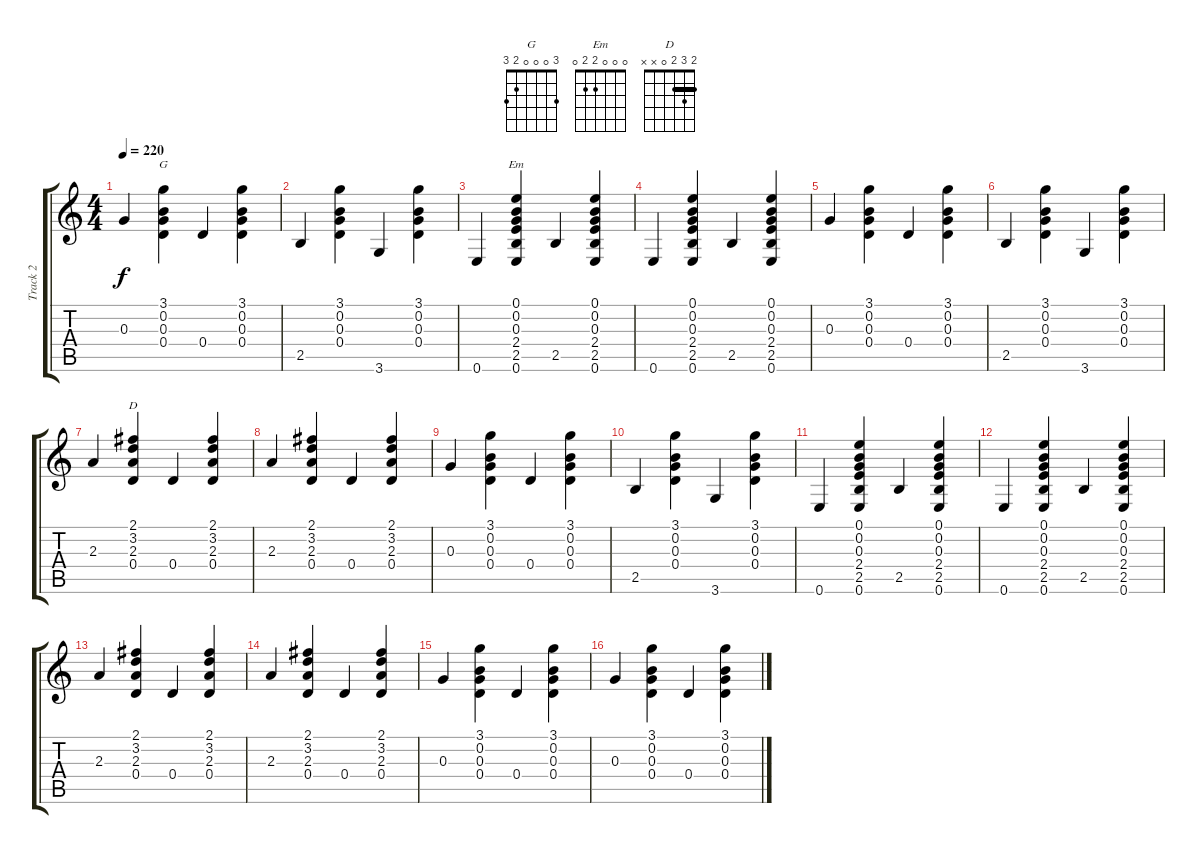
\track ("Track 2" "Track 2") {instrument acousticguitarsteel}
\staff {score tabs}
\tuning (E4 B3 G3 D3 A2 E2) {hide}
\chord ("G" 3 0 0 0 2 3)
\chord ("Em" 0 0 0 2 2 0)
\chord ("D" 2 3 2 0 x x) {barre 2}
\ts (4 4)
\tempo 220
\clef g2
\ks c
0.3.4{dy f} (3.1 0.2 0.3 0.4).4{ch "G"} 0.4.4 (3.1 0.2 0.3 0.4).4 |
2.5.4 (3.1 0.2 0.3 0.4).4 3.6.4 (3.1 0.2 0.3 0.4).4 |
0.6.4 (0.1 0.2 0.3 2.4 2.5 0.6).4{ch "Em"} 2.5.4 (0.1 0.2 0.3 2.4 2.5 0.6).4 |
0.6.4 (0.1 0.2 0.3 2.4 2.5 0.6).4 2.5.4 (0.1 0.2 0.3 2.4 2.5 0.6).4 |
0.3.4 (3.1 0.2 0.3 0.4).4 0.4.4 (3.1 0.2 0.3 0.4).4 |
2.5.4 (3.1 0.2 0.3 0.4).4 3.6.4 (3.1 0.2 0.3 0.4).4 |
2.3.4 (2.1 3.2 2.3 0.4).4{ch "D"} 0.4.4 (2.1 3.2 2.3 0.4).4 |
2.3.4 (2.1 3.2 2.3 0.4).4 0.4.4 (2.1 3.2 2.3 0.4).4 |
0.3.4 (3.1 0.2 0.3 0.4).4 0.4.4 (3.1 0.2 0.3 0.4).4 |
2.5.4 (3.1 0.2 0.3 0.4).4 3.6.4 (3.1 0.2 0.3 0.4).4 |
0.6.4 (0.1 0.2 0.3 2.4 2.5 0.6).4 2.5.4 (0.1 0.2 0.3 2.4 2.5 0.6).4 |
0.6.4 (0.1 0.2 0.3 2.4 2.5 0.6).4 2.5.4 (0.1 0.2 0.3 2.4 2.5 0.6).4 |
2.3.4 (2.1 3.2 2.3 0.4).4 0.4.4 (2.1 3.2 2.3 0.4).4 |
2.3.4 (2.1 3.2 2.3 0.4).4 0.4.4 (2.1 3.2 2.3 0.4).4 |
0.3.4 (3.1 0.2 0.3 0.4).4 0.4.4 (3.1 0.2 0.3 0.4).4 |
0.3.4 (3.1 0.2 0.3 0.4).4 0.4.4 (3.1 0.2 0.3 0.4).4
